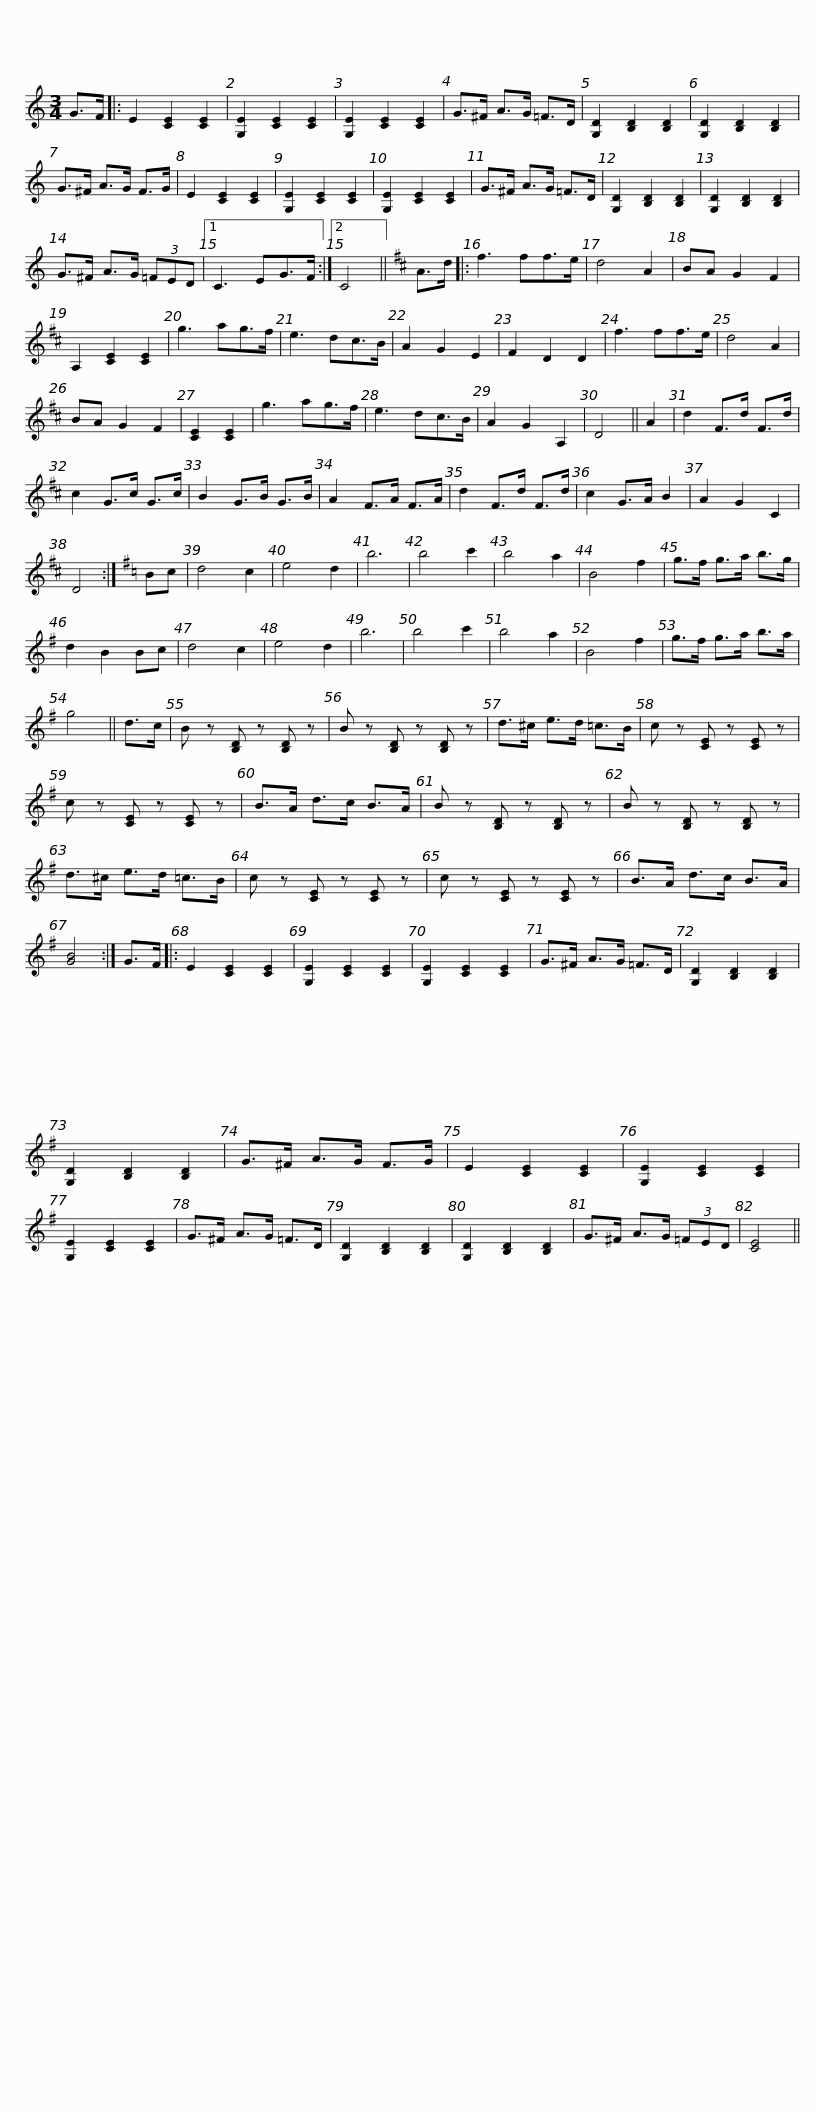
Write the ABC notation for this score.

X:1
L:1/8
M:3/4
I:linebreak $
K:C
V:1 treble
V:1
 G>F |: E2 [CE]2 [CE]2 | [G,E]2 [CE]2 [CE]2 | [G,E]2 [CE]2 [CE]2 | G>^F A>G =F>D | %5
 [G,D]2 [B,D]2 [B,D]2 | [G,D]2 [B,D]2 [B,D]2 | G>^F A>G F>G | E2 [CE]2 [CE]2 |$ [G,E]2 [CE]2 [CE]2 | %10
 [G,E]2 [CE]2 [CE]2 | G>^F A>G =F>D | [G,D]2 [B,D]2 [B,D]2 | [G,D]2 [B,D]2 [B,D]2 | G>^F A>G (3=FED |1 %15
 C3 EG>F :|2 C4 ||$[K:D] A>d |: f3 ff>e | d4 A2 | %20
 BA G2 F2 | A,2 [CE]2 [CE]2 | g3 ag>f | e3 dc>B | A2 G2 E2 | %25
 F2 D2 D2 | f3 ff>e | d4 A2 |$ BA G2 F2 | [CE]2 [CE]2 | %30
 g3 ag>f | e3 dc>B | A2 G2 A,2 | D4 || A2 | %35
 d2 F>d F>d | c2 G>c G>c | B2 G>B G>B |$ A2 F>A F>A | d2 F>d F>d | %40
 c2 G>A B2 | A2 G2 C2 | D4 :|[K:G] Bc | d4 c2 | %45
 e4 d2 | b6 | b4 c'2 | b4 a2 | B4 f2 |$ %50
 g>f g>a b>g | d2 B2 Bc | d4 c2 | e4 d2 | b6 | %55
 b4 c'2 | b4 a2 | B4 f2 | g>f g>a b>a | g4 || %60
 d>c |$ B z [B,D] z [B,D] z | B z [B,D] z [B,D] z | d>^c e>d =c>B | c z [CE] z [CE] z | %65
 c z [CE] z [CE] z | B>A d>c B>A |$ B z [B,D] z [B,D] z | B z [B,D] z [B,D] z | d>^c e>d =c>B | %70
 c z [CE] z [CE] z | c z [CE] z [CE] z | B>A d>c B>A | [GB]4 :|$ G>F |: %75
 E2 [CE]2 [CE]2 | [G,E]2 [CE]2 [CE]2 | [G,E]2 [CE]2 [CE]2 | G>^F A>G =F>D | [G,D]2 [B,D]2 [B,D]2 | %80
 [G,D]2 [B,D]2 [B,D]2 | G>^F A>G F>G | E2 [CE]2 [CE]2 |$ [G,E]2 [CE]2 [CE]2 | [G,E]2 [CE]2 [CE]2 | %85
 G>^F A>G =F>D | [G,D]2 [B,D]2 [B,D]2 | [G,D]2 [B,D]2 [B,D]2 | G>^F A>G (3=FED | [CE]4 || %90
